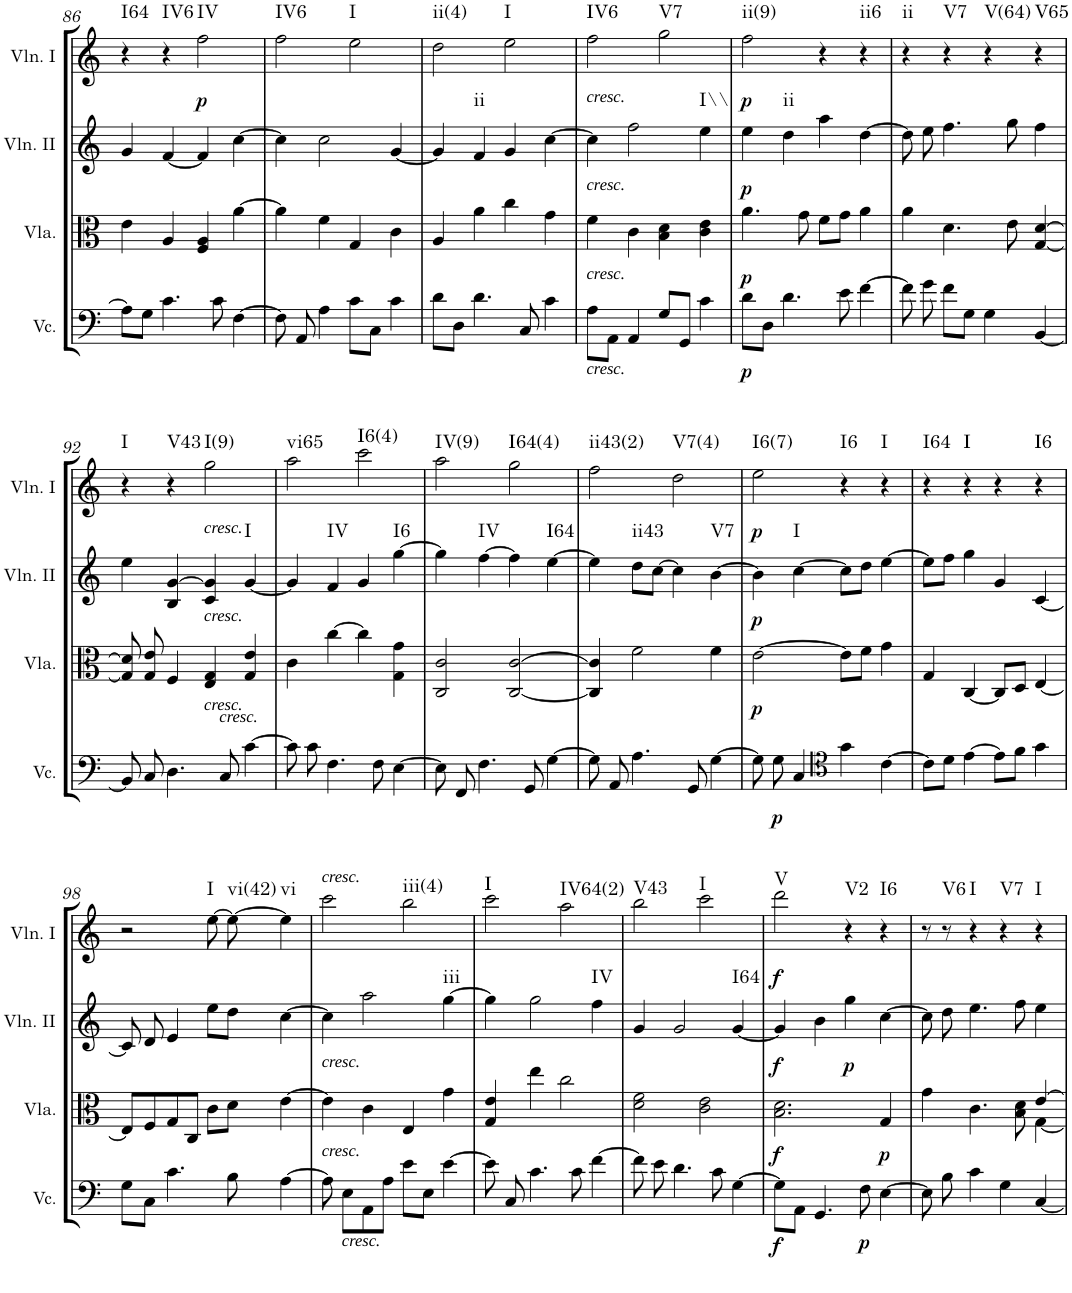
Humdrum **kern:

**kern	**dynam	**kern	**dynam	**kern	**dynam	**harte	**kern	**dynam	**harte
*part4	*part4	*part3	*part3	*part2	*part2	*part2	*part1	*part1	*part1
*staff4	*staff4	*staff3	*staff3	*staff2	*staff2	*	*staff1	*staff1	*
*I"Violoncello	*	*I"Viola	*	*I"Violin II	*	*	*I"Violin I	*	*
*I'Vc.	*	*I'Vla.	*	*I'Vln. II	*	*	*I'Vln. I	*	*
!!LO:PB:g=z
*clefF4	*	*clefC3	*	*clefG2	*	*	*clefG2	*	*
*k[]	*	*k[]	*	*k[]	*	*	*k[]	*	*
*M4/4	*	*M4/4	*	*M4/4	*	*	*M4/4	*	*
*met(c)	*	*met(c)	*	*met(c)	*	*	*met(c)	*	*
=86	=86	=86	=86	=86	=86	=86	=86	=86	=86
!	!	!	!	!	!	!	!	!	!LO:H:kt=I64
8A\L]	.	4e\	.	4g/	.	.	4r	.	N
8G\J	.	.	.	.	.	.	.	.	.
!	!	!	!	!	!	!	!	!	!LO:H:kt=IV6
4.c\	.	4A/	.	[4f/	.	.	4r	.	N
!	!	!	!	!	!	!	!	!LO:DY:b	!LO:H:kt=IV
.	.	4F/ 4A/	.	4f/]	.	.	2ff\	p	N
8c\	.	.	.	.	.	.	.	.	.
[4F\	.	[4a\	.	[4cc\	.	.	.	.	.
=87	=87	=87	=87	=87	=87	=87	=87	=87	=87
!	!	!	!	!	!	!	!	!	!LO:H:kt=IV6
8F\]	.	4a\]	.	4cc\]	.	.	2ff\	.	N
8AA/	.	.	.	.	.	.	.	.	.
4A\	.	4f\	.	2cc\	.	.	.	.	.
!	!	!	!	!	!	!	!	!	!LO:H:kt=I
8c\L	.	4G/	.	.	.	.	2ee\	.	N
8C\J	.	.	.	.	.	.	.	.	.
4c\	.	4c\	.	[4g/	.	.	.	.	.
=88	=88	=88	=88	=88	=88	=88	=88	=88	=88
!	!	!	!	!	!	!	!	!	!LO:H:kt=ii(4)
8d\L	.	4A/	.	4g/]	.	.	2dd\	.	N
8D\J	.	.	.	.	.	.	.	.	.
!	!	!	!	!	!	!LO:H:kt=ii	!	!	!
4.d\	.	4a\	.	4f/	.	N	.	.	.
!	!	!	!	!	!	!	!	!	!LO:H:kt=I
.	.	4cc\	.	4g/	.	.	2ee\	.	N
8C/	.	.	.	.	.	.	.	.	.
4c\	.	4g\	.	[4cc\	.	.	.	.	.
=89	=89	=89	=89	=89	=89	=89	=89	=89	=89
!	!	!	!	!	!	!	!LO:TX:b:i:t=cresc.	!	!
!	!	!	!	!LO:TX:b:i:t=cresc.	!	!	!	!	!
!	!	!LO:TX:b:i:t=cresc.	!	!	!	!	!	!	!
!LO:TX:b:i:t=cresc.	!	!	!	!	!	!	!	!	!LO:H:kt=IV6
8A\L	.	4f\	.	4cc\]	.	.	2ff\	.	N
8AA\J	.	.	.	.	.	.	.	.	.
4AA/	.	4c\	.	2ff\	.	.	.	.	.
!	!	!	!	!	!	!	!	!	!LO:H:kt=V7
8G/L	.	4B\ 4d\	.	.	.	.	2gg\	.	N
8GG/J	.	.	.	.	.	.	.	.	.
!	!	!	!	!	!	!LO:H:kt=I\\	!	!	!
4c\	.	4c\ 4e\	.	4ee\	.	N	.	.	.
=90	=90	=90	=90	=90	=90	=90	=90	=90	=90
!	!LO:DY:b	!	!LO:DY:b	!	!LO:DY:b	!	!	!LO:DY:b	!LO:H:kt=ii(9)
8d\L	p	4.a\	p	4ee\	p	.	2ff\	p	N
8D\J	.	.	.	.	.	.	.	.	.
!	!	!	!	!	!	!LO:H:kt=ii	!	!	!
4.d\	.	.	.	4dd\	.	N	.	.	.
.	.	8g\	.	.	.	.	.	.	.
.	.	8f\L	.	4aa\	.	.	4r	.	.
8e\	.	8g\J	.	.	.	.	.	.	.
!	!	!	!	!	!	!	!	!	!LO:H:kt=ii6
[4f\	.	4a\	.	[4dd\	.	.	4r	.	N
=91	=91	=91	=91	=91	=91	=91	=91	=91	=91
!	!	!	!	!	!	!	!	!	!LO:H:kt=ii
8f\]	.	4a\	.	8dd\]	.	.	4r	.	N
8g\	.	.	.	8ee\	.	.	.	.	.
!	!	!	!	!	!	!	!	!	!LO:H:kt=V7
8f\L	.	4.d\	.	4.ff\	.	.	4r	.	N
8G\J	.	.	.	.	.	.	.	.	.
!	!	!	!	!	!	!	!	!	!LO:H:kt=V(64)
4G\	.	.	.	.	.	.	4r	.	N
.	.	8e\	.	8gg\	.	.	.	.	.
!	!	!	!	!	!	!	!	!	!LO:H:kt=V65
[4BB/	.	[4G/ [4d/	.	4ff\	.	.	4r	.	N
!!LO:LB:g=z
=92	=92	=92	=92	=92	=92	=92	=92	=92	=92
!	!	!	!	!	!	!	!	!	!LO:H:kt=I
8BB/]	.	8G/] 8d/]	.	4ee\	.	.	4r	.	N
8C/	.	8G/ 8e/	.	.	.	.	.	.	.
!	!	!	!	!	!	!	!	!	!LO:H:kt=V43
4.D\	.	4F/	.	4B/ [4g/	.	.	4r	.	N
!	!	!	!	!	!	!	!LO:TX:b:i:t=cresc.	!	!
!	!	!	!	!LO:TX:b:i:t=cresc.	!	!	!	!	!
!	!	!LO:TX:b:i:t=cresc.	!	!	!	!	!	!	!LO:H:kt=I(9)
.	.	4E/ 4G/	.	4c/ 4g/]	.	.	2gg\	.	N
!LO:TX:a:i:t=cresc.	!	!	!	!	!	!	!	!	!
8C/	.	.	.	.	.	.	.	.	.
!	!	!	!	!	!	!LO:H:kt=I	!	!	!
[4c\	.	4G/ 4e/	.	[4g/	.	N	.	.	.
=93	=93	=93	=93	=93	=93	=93	=93	=93	=93
!	!	!	!	!	!	!	!	!	!LO:H:kt=vi65
8c\]	.	4c\	.	4g/]	.	.	2aa\	.	N
8c\	.	.	.	.	.	.	.	.	.
!	!	!	!	!	!	!LO:H:kt=IV	!	!	!
4.F\	.	[4cc\	.	4f/	.	N	.	.	.
!	!	!	!	!	!	!	!	!	!LO:H:kt=I6(4)
.	.	4cc\]	.	4g/	.	.	2ccc\	.	N
8F\	.	.	.	.	.	.	.	.	.
!	!	!	!	!	!	!LO:H:kt=I6	!	!	!
[4E\	.	4G\ 4g\	.	[4gg\	.	N	.	.	.
=94	=94	=94	=94	=94	=94	=94	=94	=94	=94
!	!	!	!	!	!	!	!	!	!LO:H:kt=IV(9)
8E\]	.	2C/ 2c/	.	4gg\]	.	.	2aa\	.	N
8FF/	.	.	.	.	.	.	.	.	.
!	!	!	!	!	!	!LO:H:kt=IV	!	!	!
4.F\	.	.	.	[4ff\	.	N	.	.	.
!	!	!	!	!	!	!	!	!	!LO:H:kt=I64(4)
.	.	[2C/ [2c/	.	4ff\]	.	.	2gg\	.	N
8GG/	.	.	.	.	.	.	.	.	.
!	!	!	!	!	!	!LO:H:kt=I64	!	!	!
[4G\	.	.	.	[4ee\	.	N	.	.	.
=95	=95	=95	=95	=95	=95	=95	=95	=95	=95
!	!	!	!	!	!	!	!	!	!LO:H:kt=ii43(2)
8G\]	.	4C/] 4c/]	.	4ee\]	.	.	2ff\	.	N
8AA/	.	.	.	.	.	.	.	.	.
!	!	!	!	!	!	!LO:H:kt=ii43	!	!	!
4.A\	.	2f\	.	8dd\L	.	N	.	.	.
.	.	.	.	[8cc\J	.	.	.	.	.
!	!	!	!	!	!	!	!	!	!LO:H:kt=V7(4)
.	.	.	.	4cc\]	.	.	2dd\	.	N
8GG/	.	.	.	.	.	.	.	.	.
!	!	!	!	!	!	!LO:H:kt=V7	!	!	!
[4G\	.	4f\	.	[4b\	.	N	.	.	.
=96	=96	=96	=96	=96	=96	=96	=96	=96	=96
!	!	!	!LO:DY:b	!	!LO:DY:b	!	!	!LO:DY:b	!LO:H:kt=I6(7)
8G\]	.	[2e\	p	4b\]	p	.	2ee\	p	N
!	!LO:DY:b	!	!	!	!	!	!	!	!
8G\	p	.	.	.	.	.	.	.	.
!	!	!	!	!	!	!LO:H:kt=I	!	!	!
4C/	.	.	.	[4cc\	.	N	.	.	.
*clefC4	*	*	*	*	*	*	*	*	*
!	!	!	!	!	!	!	!	!	!LO:H:kt=I6
4g\	.	8e\L]	.	8cc\L]	.	.	4r	.	N
.	.	8f\J	.	8dd\J	.	.	.	.	.
!	!	!	!	!	!	!	!	!	!LO:H:kt=I
[4c\	.	4g\	.	[4ee\	.	.	4r	.	N
=97	=97	=97	=97	=97	=97	=97	=97	=97	=97
!	!	!	!	!	!	!	!	!	!LO:H:kt=I64
8c\L]	.	4G/	.	8ee\L]	.	.	4r	.	N
8d\J	.	.	.	8ff\J	.	.	.	.	.
!	!	!	!	!	!	!	!	!	!LO:H:kt=I
[4e\	.	[4C/	.	4gg\	.	.	4r	.	N
8e\L]	.	8C/L]	.	4g/	.	.	4r	.	.
8f\J	.	8D/J	.	.	.	.	.	.	.
!	!	!	!	!	!	!	!	!	!LO:H:kt=I6
4g\	.	[4E/	.	[4c/	.	.	4r	.	N
!!LO:LB:g=z
=98	=98	=98	=98	=98	=98	=98	=98	=98	=98
8G\L	.	8E/L]	.	8c/]	.	.	2r	.	.
8C\J	.	8F/	.	8d/	.	.	.	.	.
4.c\	.	8G/	.	4e/	.	.	.	.	.
.	.	8C/J	.	.	.	.	.	.	.
!	!	!	!	!	!	!	!	!	!LO:H:kt=I
.	.	8c\L	.	8ee\L	.	.	[8ee\	.	N
!	!	!	!	!	!	!	!	!	!LO:H:kt=vi(42)
8B\	.	8d\J	.	8dd\J	.	.	8ee\_	.	N
!	!	!	!	!	!	!	!	!	!LO:H:kt=vi
[4A\	.	[4e\	.	[4cc\	.	.	4ee\]	.	N
=99	=99	=99	=99	=99	=99	=99	=99	=99	=99
!	!	!	!	!	!	!	!LO:TX:a:i:t=cresc.	!	!
!	!	!	!	!LO:TX:b:i:t=cresc.	!	!	!	!	!
!	!	!LO:TX:b:i:t=cresc.	!	!	!	!	!	!	!
8A\]	.	4e\]	.	4cc\]	.	.	2ccc\	.	.
!LO:TX:b:i:t=cresc.	!	!	!	!	!	!	!	!	!
8E\L	.	.	.	.	.	.	.	.	.
8AA\	.	4c\	.	2aa\	.	.	.	.	.
8A\J	.	.	.	.	.	.	.	.	.
!	!	!	!	!	!	!	!	!	!LO:H:kt=iii(4)
8e\L	.	4E/	.	.	.	.	2bb\	.	N
8E\J	.	.	.	.	.	.	.	.	.
!	!	!	!	!	!	!LO:H:kt=iii	!	!	!
[4e\	.	4g\	.	[4gg\	.	N	.	.	.
=100	=100	=100	=100	=100	=100	=100	=100	=100	=100
!	!	!	!	!	!	!	!	!	!LO:H:kt=I
8e\]	.	4G/ 4e/	.	4gg\]	.	.	2ccc\	.	N
8C/	.	.	.	.	.	.	.	.	.
4.c\	.	4ee\	.	2gg\	.	.	.	.	.
!	!	!	!	!	!	!	!	!	!LO:H:kt=IV64(2)
.	.	2cc\	.	.	.	.	2aa\	.	N
8c\	.	.	.	.	.	.	.	.	.
!	!	!	!	!	!	!LO:H:kt=IV	!	!	!
[4f\	.	.	.	4ff\	.	N	.	.	.
=101	=101	=101	=101	=101	=101	=101	=101	=101	=101
!	!	!	!	!	!	!	!	!	!LO:H:kt=V43
8f\]	.	2d\ 2f\	.	4g/	.	.	2bb\	.	N
8e\	.	.	.	.	.	.	.	.	.
4.d\	.	.	.	2g/	.	.	.	.	.
!	!	!	!	!	!	!	!	!	!LO:H:kt=I
.	.	2c\ 2e\	.	.	.	.	2ccc\	.	N
8c\	.	.	.	.	.	.	.	.	.
!	!	!	!	!	!	!LO:H:kt=I64	!	!	!
[4G\	.	.	.	[4g/	.	N	.	.	.
=102	=102	=102	=102	=102	=102	=102	=102	=102	=102
!	!LO:DY:b	!	!LO:DY:b	!	!LO:DY:b	!	!	!LO:DY:b	!LO:H:kt=V
8G\L]	f	2.B\ 2.d\	f	4g/]	f	.	2ddd\	f	N
8AA\J	.	.	.	.	.	.	.	.	.
4.GG/	.	.	.	4b\	.	.	.	.	.
!	!	!	!	!	!LO:DY:b	!	!	!	!LO:H:kt=V2
.	.	.	.	4gg\	p	.	4r	.	N
!	!LO:DY:b	!	!	!	!	!	!	!	!
8F\	p	.	.	.	.	.	.	.	.
!	!	!	!LO:DY:b	!	!	!	!	!	!LO:H:kt=I6
[4E\	.	4G/	p	[4cc\	.	.	4r	.	N
=103	=103	=103	=103	=103	=103	=103	=103	=103	=103
*	*	*^	*	*	*	*	*	*	*
8E\]	.	4g\	2.ryy	.	8cc\]	.	.	8r	.	.
!	!	!	!	!	!	!	!	!	!	!LO:H:kt=V6
8B\	.	.	.	.	8dd\	.	.	8r	.	N
!	!	!	!	!	!	!	!	!	!	!LO:H:kt=I
4c\	.	4.c\	.	.	4.ee\	.	.	4r	.	N
!	!	!	!	!	!	!	!	!	!	!LO:H:kt=V7
4G\	.	.	.	.	.	.	.	4r	.	N
.	.	8B\ 8d\	.	.	8ff\	.	.	.	.	.
!	!	!	!	!	!	!	!	!	!	!LO:H:kt=I
[4C/	.	[4e/	[4G\	.	4ee\	.	.	4r	.	N
*	*	*v	*v	*	*	*	*	*	*	*
=	=	=	=	=	=	=	=	=	=
*-	*-	*-	*-	*-	*-	*-	*-	*-	*-
